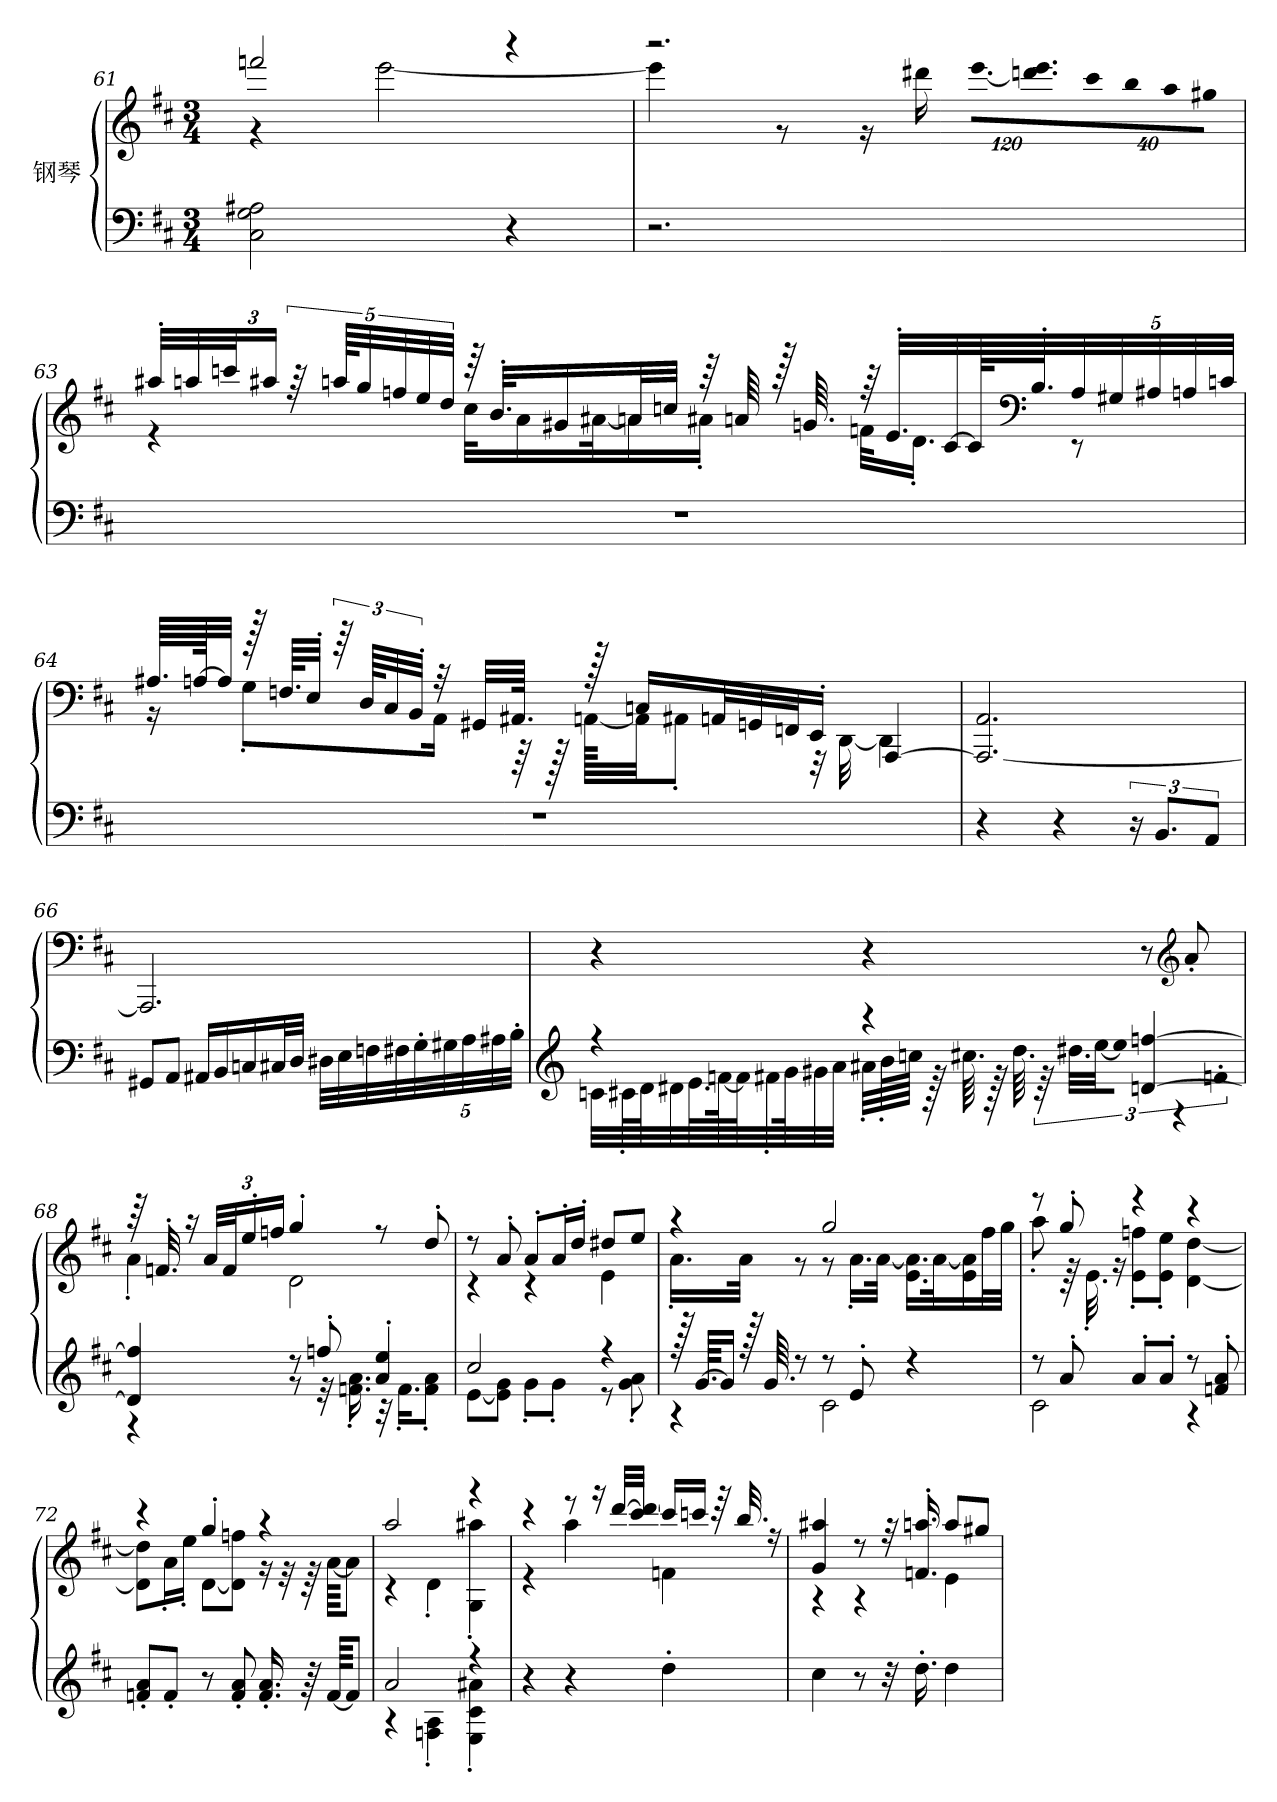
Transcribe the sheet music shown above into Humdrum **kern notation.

**kern	**kern
*part1	*part1
*staff2	*staff1
*I"钢琴	*
!!LO:LB:g=z
*clefF4	*clefG2
*k[f#c#]	*k[f#c#]
*M3/4	*M3/4
=61	=61
*	*^
2C#\ 2G\ 2A#X\	2fffn/	4r
.	.	[2eee\
4r	4r	.
=62	=62	=62
2.r	2.r	4eee\]
.	.	8r
.	.	16r
.	.	16ddd#X\
*	*	*Xbrackettup
!	!	!LO:N:vis=32.
.	.	[1920%103eee\LLL
!	!	!LO:N:vis=32.
.	.	1920%103dddn\ 1920%103eee\]
!	!	!LO:N:vis=32
.	.	640%23ccc#\
!	!	!LO:N:vis=32
.	.	640%23bb\
!	!	!LO:N:vis=32
.	.	640%23aa\
!	!	!LO:N:vis=32
.	.	640%23gg#X\JJJ
960ryy	960ryy	.
!!LO:LB:g=z	!!
=63	=63	=63
2.r	32aa#X'/LLL	4r
.	32aan/	.
.	48cccn/J	.
.	24aa#X/JJ	.
*	*brackettup	*
.	80r	.
.	80aan/KLLL	.
.	40gg/	.
.	40ffn/	.
.	40ee/	.
.	40dd/JJJ	.
.	64r	32cc#\KLL
.	32.b'/KLL	.
.	.	16a\
.	16g#X/	.
.	.	[32a#X\K
.	32an/L	16a#\]
.	32ccn/JJJ	.
.	64r	16a#X'\JJ
.	64an/	.
.	128r	.
.	64.gn/	.
.	64r	32fn\KLL
.	32.e'/LLL	.
.	.	16.d'\JJ
.	[32c#/	.
.	128c#/KL]	.
*	*clefF4	*
.	64.B'/J	.
*	*Xbrackettup	*
.	40A/	8r
.	40G#X/	.
.	40A#X/	.
.	40An/	.
.	40cn/JJJ	.
!!LO:PB:g=z	!!
=64	=64	=64
2.r	64.A#X/LLLL	16r
.	[128An/JK	.
.	32A/JJJ]	.
.	128r	8G'\L
.	64.Fn/KLLL	.
.	32E'/JJJ	.
*	*brackettup	*
.	96r	.
.	96D/KLLL	.
.	48C#/	.
.	48BB'/JJJ	.
.	32r	16AA\Jk
.	32GG#X/LLL	.
.	64.AA#X/JJJk	64r
.	.	128r
.	128r	[128AAn\KKLLL
.	16Cn/LL	32AA\JJ]
.	.	8AA#X'\J
.	32AAn/L	.
.	32GGn/	.
.	32FFn/J	.
.	16EE'/JJ	32r
.	.	[32DD\
.	[4AAA/	4DD\]
*	*v	*v
=65	=65
4r	2.AAA/_ 2.AA/
4r	.
24r	.
12.BB/L	.
12AA/J	.
!!LO:LB:g=z
=66	=66
8GG#X/L	2.AAA/]
8AA/J	.
16AA#X/LL	.
16BB/	.
16Cn/	.
32C#X/L	.
32D/JJJ	.
32D#X\LLL	.
32E\	.
32Fn\	.
32F#X\	.
*Xbrackettup	*
40G'\	.
40G#X\	.
40A\	.
40A#X\	.
40B'\JJJ	.
!!LO:LB:g=z
=67	=67
*clefG2	*
*^	*
4r	32cn\LLL	4r
.	64c#X'\L	.
.	64d\J	.
.	32d#X\	.
.	64.e\L	.
.	[128fn\K	.
.	64f\J]	.
.	32f#X'\	.
.	64g\K	.
.	32g#X\	.
.	32a\JJJ	.
4r	32a#X'\LLL	4r
.	64b'\L	.
.	64ccn\JJJJ	.
.	128r	.
.	64.cc#X\	.
.	128r	.
.	64.dd\	.
*	*brackettup	*
.	96r	.
.	48.dd#X\LLL	.
.	[48ee\J	.
.	16ee\JJ]	.
[4dn/ [4ffn/	8r	8r
*	*	*clefG2
.	8fn'\	8a'/
!!LO:LB:g=z
=68	=68	=68
*	*	*^
4d/] 4ff/]	4r	64r	4a'\
.	.	32.fn'/	.
.	.	16r	.
*	*	*Xbrackettup	*
.	.	48a/LLL	.
.	.	48f/J	.
.	.	24ee'/	.
.	.	24ffn/JJ	.
8r	8r	4gg'/	2d\
8ffn'/	32r	.	.
.	16.fn\' 16.a\'	.	.
4a/' 4ee/'	32r	8r	.
.	16.f'\KL	.	.
.	8f\' 8a\'J	8dd'/	.
=69	=69	=69	=69
2cc#/	[8e\L	8r	4r
.	8e\] 8g\J	8a'/	.
.	8g'\L	8a'/L	4r
.	8g'\J	16a'/L	.
.	.	16dd'/JJ	.
4r	8r	8dd#X/L	4e\
.	8g\' 8a\'	8ee/J	.
!!LO:LB:g=z	!!
=70	=70	=70	=70
128r	4r	4r	16.a'\LL
[64.g/KKLL	.	.	.
16g/JJ]	.	.	.
128r	.	.	32a\JJk
64.g/	.	.	.
8r	.	.	8r
8r	2c#\	2gg/	8r
8e'/	.	.	16.a'\LL
.	.	.	[32a\JJk
4r	.	.	16.e\ 16.a\]LL
.	.	.	[32a\K
.	.	.	16e\ 16a\]
.	.	.	32ff#\L
.	.	.	32gg\JJJ
=71	=71	=71	=71
8r	2c#\	8r	8aa'\
8a'/	.	8gg'/	64r
.	.	.	32.e'\
.	.	.	16r
8a'/L	.	4r	8e\' 8ffn\'L
8a'/J	.	.	8e\' 8ee\'J
8r	4r	4r	[4d\ [4dd\
8fn/' 8a/'	.	.	.
*v	*v	*	*
=72	=72	=72
8fn/' 8a/'L	4r	8d\] 8dd\]L
8f'/J	.	16a'\L
.	.	16ee'\JJ
8r	4gg'/	[8d\L
8f/' 8a/'	.	8d\] 8ffn\J
16.f/' 16.a/'	4r	16r
.	.	32r
64r	.	64r
[64f/KKKL	.	[64a\KKKL
8f/J]	.	8a\J]
!!LO:LB:g=z	!!
=73	=73	=73
*^	*	*
2a/	4r	2aa/	4r
.	4Fn\' 4A\'	.	4d'\
4r	4E\' 4c#\' 4a#X\'	4r	4G\' 4aa#X\'
*v	*v	*	*
=74	=74	=74
4r	4r	4r
4r	8r	4aa\
.	16r	.
.	[32ddd/LLL	.
.	[32ccc#/ 32ddd/]JJJ	.
4dd'\	16ccc#/LL]	4fn\
.	16cccn/JJ	.
.	64r	.
.	32.bb/	.
.	16r	.
=75	=75	=75
4cc#\	4g/ 4aa#X/	4r
8r	8r	4r
32r	32r	.
16.dd'\	16.fn/' 16.aan/'	.
4dd\	8aa/L	4e\
.	8gg#X/J	.
*	*v	*v
=	=
*-	*-
